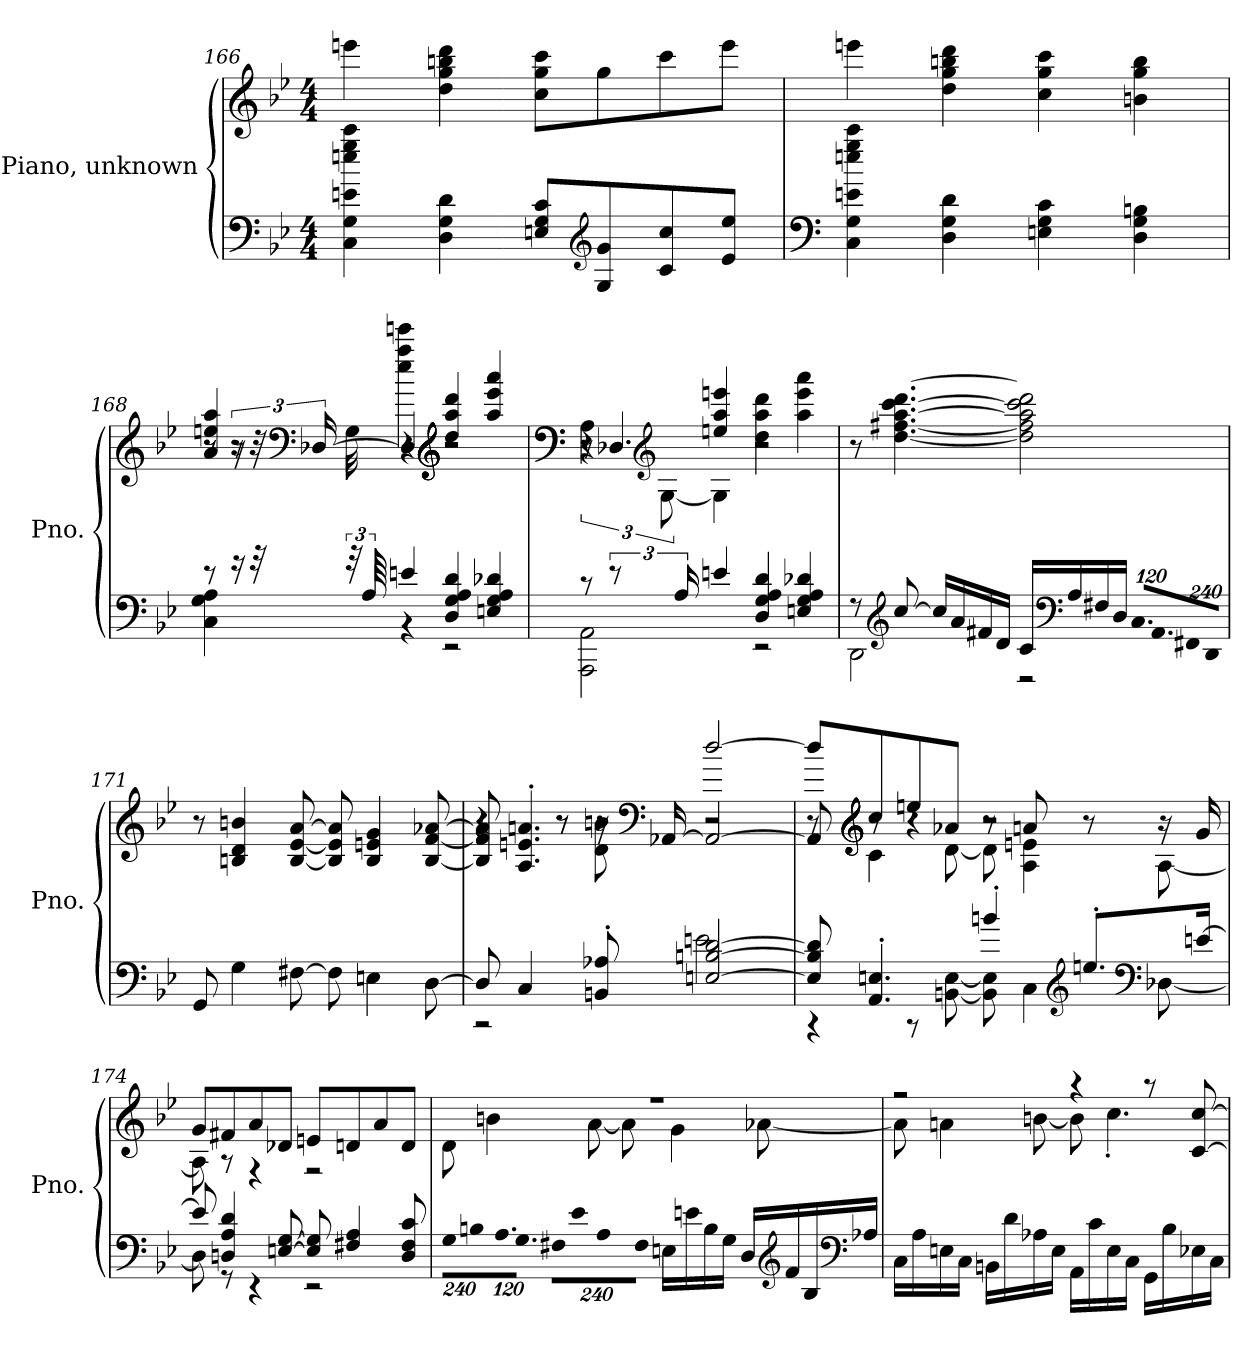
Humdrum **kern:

**kern	**kern
*part1	*part1
*staff2	*staff1
*I"Piano, unknown	*
*I'Pno.	*
*clefF4	*clefG2
*k[b-e-]	*k[b-e-]
*M4/4	*M4/4
=166	=166
4C\ 4G\ 4en\ 4een\ 4gg\ 4ccc\	4eeen\
4D\ 4G\ 4d\	4dd\ 4gg\ 4bbn\ 4ddd\
8En/ 8G/ 8c/L	8cc\ 8gg\ 8ccc\L
*clefG2	*
8G/ 8g/	8gg\
8c/ 8cc/	8ccc\
8e/ 8ee/J	8eee\J
=167	=167
*clefF4	*
4C\ 4G\ 4en\ 4een\ 4gg\ 4ccc\	4eeen\
4D\ 4G\ 4d\	4dd\ 4gg\ 4bbn\ 4ddd\
4En\ 4G\ 4c\	4cc\ 4gg\ 4ccc\
4D\ 4G\ 4Bn\	4bn\ 4gg\ 4bb\
!!LO:LB:g=z
=168	=168
*^	*^
*	*	*	*^
8r	4C\ 4G\ 4A\	8r	8r	4a/ 4een/ 4aa/
16r	.	12r	16r	.
32r	.	.	32r	.
*	*	*clefF4	*	*
.	.	[24D-X/	.	.
48r	.	.	32G\	.
96A/	.	.	.	.
4en/	4r	4D-/]	4ee\ 4aa\ 4eeen\	4r
*	*	*clefG2	*	*
4D/ 4G/ 4A/ 4d/	2r	4dd/ 4aa/ 4ddd/	2r	2r
4En/ 4G/ 4A/ 4d-X/	.	4aa/ 4eee/ 4aaa/	.	.
=169	=169	=169	=169	=169
*	*	*clefF4	*	*
8r	2AAA\ 2AA\	4r	6A\	8r
12r	.	.	.	4.D-X/
*	*	*clefG2	*	*
.	.	.	[12G\	.
24A/	.	.	.	.
4en/	.	4een/ 4aa/ 4eeen/	4G\]	.
4D/ 4G/ 4A/ 4d/	2r	2r	4dd\ 4aa\ 4ddd\	2r
4En/ 4G/ 4A/ 4d-X/	.	.	4aa\ 4eee\ 4aaa\	.
*	*	*v	*v	*v
!!LO:LB:g=z
=170	=170	=170
8r	2DD\	8r
*clefG2	*	*
[8cc/	.	[4.dd\ [4.ff#X\ [4.aa\ [4.ccc\ [4.ddd\
16cc/LL]	.	.
16a/	.	.
16f#X/	.	.
16d/JJ	.	.
16c/LL	2r	2dd\] 2ff#\] 2aa\] 2ccc\] 2ddd\]
*clefF4	*	*
16A/	.	.
16F#X/	.	.
16D/JJ	.	.
*Xbrackettup	*	*
!LO:N:vis=32.	!	!
1920%103C/LLL	.	.
!LO:N:vis=32.	!	!
1920%103AA/J	.	.
!LO:N:vis=16	!	!
1920%137FF#X/	.	.
!LO:N:vis=16	!	!
1920%137DD/JJ	.	.
*v	*v	*
=171	=171
8GG/	8r
4G\	4Bn/ 4d/ 4bn/
[8F#X\	[8B/ [8e-/ [8a/
8F#\]	8B/] 8e-/] 8a/]
4En\	4B/ 4en/ 4g/
[8D\	[8B/ [8f/ [8a-X/
!!LO:PB:g=z
=172	=172
*^	*^
*	*	*	*^
8D/]	2r	8B/] 8f/] 8a-/]	4r	4r
4C/	.	4.A/' 4.en/' 4.an/'	.	.
.	.	.	8r	8r
8BBn/' 8A-X/'	.	.	8d\ 8bn\	16r
*	*	*clefF4	*	*
.	.	.	.	[16AA-X/
[2En/ [2Bn/ [2d/	2en\	[2dd/	2r	2AA-/_
=173	=173	=173	=173	=173
8E/] 8B/] 8d/]	4r	8dd/L]	8r	8AA-/]
*	*	*clefG2	*	*
4.AA/' 4.En/'	.	8cc/	4c\	8r
.	8r	8een/	.	4r
.	[8BBn\ [8E\	8a-X/J	[8d\	.
4bn'/	8BB\] 8E\]	8r	8d\]	2r
.	4C\	8an/	4A\ 4en\	.
*clefG2	*	*	*	*
8.een'/L	.	8r	.	.
*clefF4	*	*	*	*
.	[8D-X\	16r	[8A\	.
[16en/Jk	.	16g/	.	.
*	*	*	*v	*v
!!LO:LB:g=z
=174	=174	=174	=174
8e/]	8D-\]	8g/L	8A\]
4Dn/ 4A/ 4d/	8r	8f#X/	8r
.	4r	8a/	4r
[8En/ [8G/	.	8d-X/J	.
8E/] 8G/]	2r	8en/L	2r
4F#X/ 4A/	.	8dn/	.
.	.	8a/	.
8D/ 8F#/ 8c/	.	8d/J	.
*v	*v	*	*
=175	=175	=175
!LO:N:vis=16	!	!
1920%137G\LL	1r	8d\
!LO:N:vis=16	!	!
1920%137Bn\	.	.
.	.	4bn\
!LO:N:vis=32.	!	!
1920%103A\L	.	.
!LO:N:vis=32.	!	!
1920%103G\JJJ	.	.
!LO:N:vis=16	!	!
1920%137F#X\LL	.	.
!LO:N:vis=16	!	!
1920%137e-\	.	.
.	.	[8a\
!LO:N:vis=32	!	!
640%23A\K	.	.
!LO:N:vis=16	!	!
1920%137F#\JJ	.	.
16En\LL	.	8a\]
16en\	.	.
16B\	.	4g\
16G\JJ	.	.
16D/LL	.	.
*clefG2	*	*
16f/	.	.
16B/	.	[8a-X\
*clefF4	*	*
16A-X/JJ	.	.
!!LO:LB:g=z	!!
=176	=176	=176
16C\LL	2r	8a-\]
16A\	.	.
16En\	.	4an\
16C\JJ	.	.
16BBn\LL	.	.
16d\	.	.
16A-X\	.	[8bn\
16E\JJ	.	.
16AA\LL	4r	8b\]
16c\	.	.
16E\	.	4.cc'\
16C\JJ	.	.
16GG\LL	8r	.
16B-\	.	.
16E-X\	[8c/ [8cc/	.
16C\JJ	.	.
*	*v	*v
=	=
*-	*-
